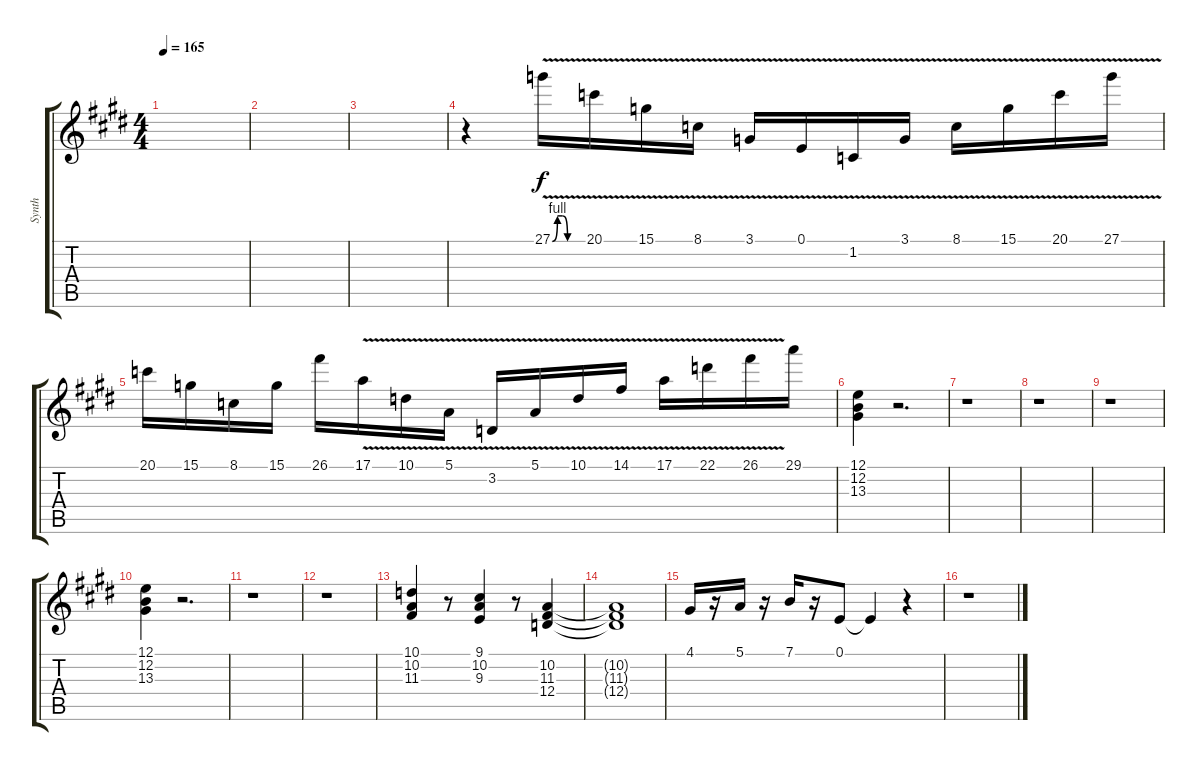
\track ("Synth" "Synth") {instrument lead1square}
\staff {score tabs}
\tuning (E4 B3 G3 D3 A2 E2) {hide}
\ts (4 4)
\tempo 165
\clef g2
\ks e
|
|
|
r.4 27.1{be (custom 0 0 10 4 20 4 30 0 60 0) v}.16{volume 9} 20.1{v}.16 15.1{v}.16 8.1{v}.16 3.1{v}.16 0.1{v}.16 1.2{v}.16 3.1{v}.16 8.1{v}.16 15.1{v}.16 20.1{v}.16 27.1{v}.16 |
20.1.16 15.1.16 8.1.16 15.1.16 26.1.16 17.1{v}.16 10.1{v}.16 5.1{v}.16 3.2{v}.16 5.1{v}.16 10.1{v}.16 14.1{v}.16 17.1{v}.16 22.1{v}.16 26.1{v}.16 29.1.16 |
(12.1 12.2 13.3).4{volume 10} r.2{d} |
r.1 |
r.1 |
r.1 |
(12.1 12.2 13.3).4 r.2{d} |
r.1 |
r.1 |
(10.1 10.2 11.3).4 r.8 (9.1 10.2 9.3).4 r.8 (10.2 11.3 12.4).4 |
(10.2{t} 11.3{t} 12.4{t}).1 |
4.1.16 r.16 5.1.16 r.16 7.1.16 r.16 0.1.8 0.1{t}.4 r.4 |
r.1
